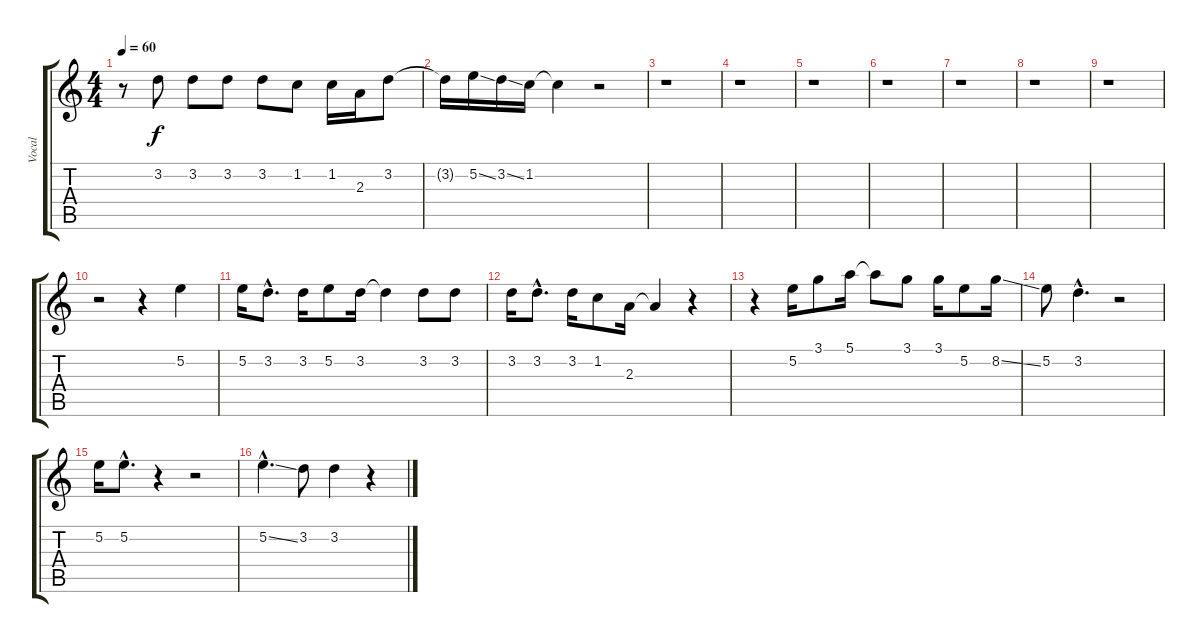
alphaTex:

\track ("Vocal" "Vocal") {instrument voiceoohs}
\staff {score tabs}
\tuning (E5 B4 G4 D4 A3 E3) {hide}
\ts (4 4)
\tempo 60
\clef g2
\ks c
r.8{dy f} 3.2.8 3.2.8 3.2.8 3.2.8 1.2.8 1.2.16 2.3.16 3.2.8 |
3.2{t}.16 5.2{ss}.16 3.2{ss}.16 1.2.16 1.2{t}.4 r.2 |
r.1 |
r.1 |
r.1 |
r.1 |
r.1 |
r.1 |
r.1 |
r.2 r.4 5.2.4 |
5.2.16 3.2{hac}.8{d} 3.2.16 5.2.8 3.2.16 3.2{t}.4 3.2.8 3.2.8 |
3.2.16 3.2{hac}.8{d} 3.2.16 1.2.8 2.3.16 2.3{t}.4 r.4 |
r.4 5.2.16 3.1.8 5.1.16 5.1{t}.8 3.1.8 3.1.16 5.2.8 8.2{ss}.16 |
5.2.8 3.2{hac}.4{d} r.2 |
5.2.16 5.2{hac}.8{d} r.4 r.2 |
5.2{ss hac}.4{d} 3.2.8 3.2.4 r.4
